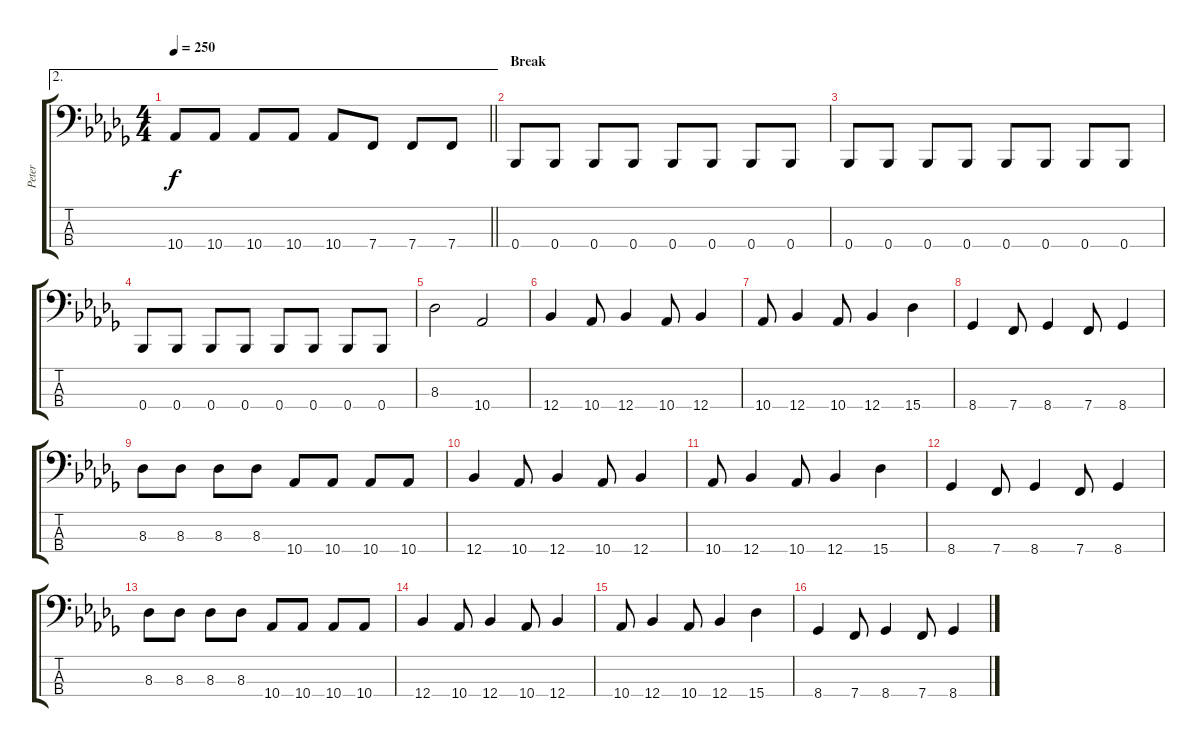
\track ("Peter" "Peter") {instrument electricbasspick}
\staff {score tabs}
\tuning (Eb2 Bb1 F1 Bb0) {hide}
\ae 2
\ts (4 4)
\tempo 250
\clef f4
\barLineRight lightlight
\ks bbminor
10.4.8{dy f} 10.4.8 10.4.8 10.4.8 10.4.8 7.4.8 7.4.8 7.4.8 |
\section ("" "Break")
0.4.8 0.4.8 0.4.8 0.4.8 0.4.8 0.4.8 0.4.8 0.4.8 |
0.4.8 0.4.8 0.4.8 0.4.8 0.4.8 0.4.8 0.4.8 0.4.8 |
0.4.8 0.4.8 0.4.8 0.4.8 0.4.8 0.4.8 0.4.8 0.4.8 |
8.3.2 10.4.2 |
12.4.4 10.4.8 12.4.4 10.4.8 12.4.4 |
10.4.8 12.4.4 10.4.8 12.4.4 15.4.4 |
8.4.4 7.4.8 8.4.4 7.4.8 8.4.4 |
8.3.8 8.3.8 8.3.8 8.3.8 10.4.8 10.4.8 10.4.8 10.4.8 |
12.4.4 10.4.8 12.4.4 10.4.8 12.4.4 |
10.4.8 12.4.4 10.4.8 12.4.4 15.4.4 |
8.4.4 7.4.8 8.4.4 7.4.8 8.4.4 |
8.3.8 8.3.8 8.3.8 8.3.8 10.4.8 10.4.8 10.4.8 10.4.8 |
12.4.4 10.4.8 12.4.4 10.4.8 12.4.4 |
10.4.8 12.4.4 10.4.8 12.4.4 15.4.4 |
8.4.4 7.4.8 8.4.4 7.4.8 8.4.4
